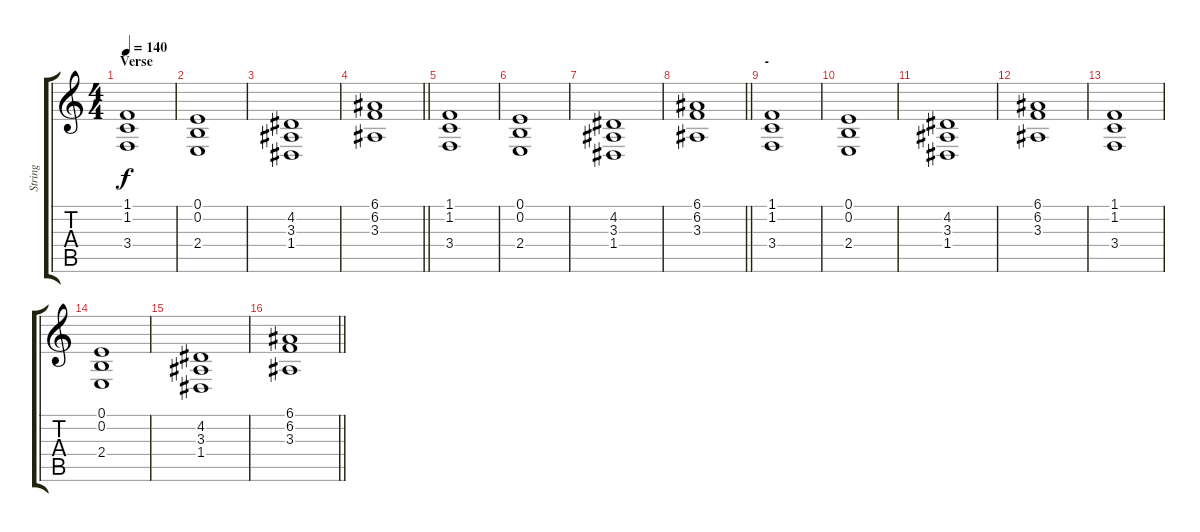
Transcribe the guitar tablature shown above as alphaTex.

\track ("String" "String") {instrument stringensemble1}
\staff {score tabs}
\tuning (E4 B3 G3 D3 A2 D2) {hide}
\ts (4 4)
\section ("" "Verse ")
\tempo 140
\clef g2
\ks c
(1.1 1.2 3.4).1{dy f} |
(0.1 0.2 2.4).1 |
(4.2 3.3 1.4).1 |
\barLineRight lightlight
(6.1 6.2 3.3).1 |
(1.1 1.2 3.4).1 |
(0.1 0.2 2.4).1 |
(4.2 3.3 1.4).1 |
\barLineRight lightlight
(6.1 6.2 3.3).1 |
\section ("" "-")
(1.1 1.2 3.4).1 |
(0.1 0.2 2.4).1 |
(4.2 3.3 1.4).1 |
(6.1 6.2 3.3).1 |
(1.1 1.2 3.4).1 |
(0.1 0.2 2.4).1 |
(4.2 3.3 1.4).1 |
\barLineRight lightlight
(6.1 6.2 3.3).1
